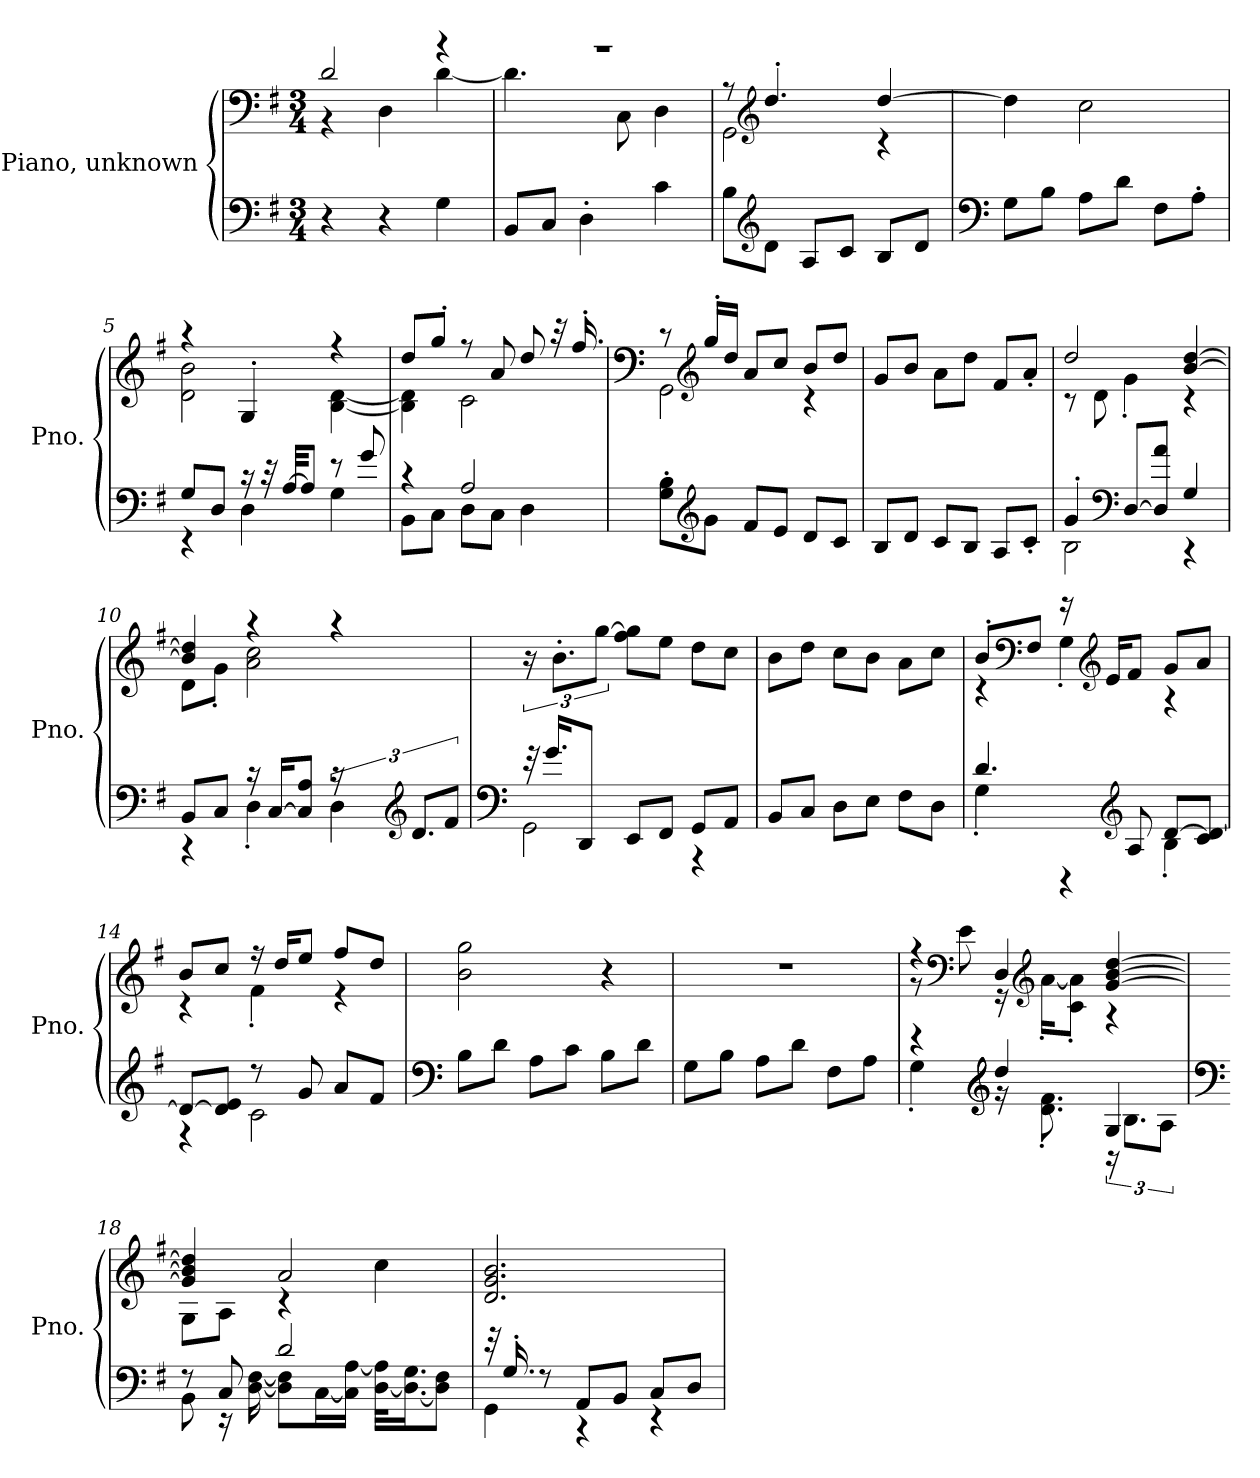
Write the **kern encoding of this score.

**kern	**kern
*part1	*part1
*staff2	*staff1
*I"Piano, unknown	*
*I'Pno.	*
*clefF4	*clefF4
*k[f#]	*k[f#]
*M3/4	*M3/4
*MM156	*MM156
=1	=1
*	*^
4r	2d/	4r
4r	.	4D\
4G\	4r	[4d\
=2	=2	=2
8BB/L	2.r	4.d\]
8C/J	.	.
4D'\	.	.
.	.	8C\
4c\	.	4D\
=3	=3	=3
8B\L	8r	2GG\
*clefG2	*clefG2	*
8d\J	4.dd'/	.
8A/L	.	.
8c/J	.	.
8B/L	[4dd/	4r
8d/J	.	.
*	*v	*v
=4	=4
*clefF4	*
8G\L	4dd\]
8B\J	.
8A\L	2cc\
8d\J	.
8F#\L	.
8A'\J	.
=5	=5
*^	*^
8G/L	4r	4r	2d\ 2b\
8D/J	.	.	.
16r	4D\	4G'/	.
32r	.	.	.
[32A/KKL	.	.	.
8A/J]	.	.	.
8r	4G\	4r	[4B\ [4d\
8g/	.	.	.
!!LO:LB:g=z	!!
=6	=6	=6	=6
4r	8BB\L	8dd/L	4B\] 4d\]
.	8C\J	8gg'/J	.
2A/	8D\L	8r	2c\
.	8C\J	8a/	.
.	4D\	8dd/	.
.	.	32r	.
.	.	16.ff#'/	.
*v	*v	*	*
=7	=7	=7
*	*clefF4	*
8G\' 8B\'L	8r	2GG\
*clefG2	*clefG2	*
8g\J	16gg'/LL	.
.	16dd/JJ	.
8f#/L	8a/L	.
8e/J	8cc/J	.
8d/L	8b/L	4r
8c/J	8dd/J	.
*	*v	*v
=8	=8
8B/L	8g/L
8d/J	8b/J
8c/L	8a\L
8B/J	8dd\J
8A/L	8f#/L
8c'/J	8a'/J
=9	=9
*^	*^
4g'/	2B\	2dd/	8r
.	.	.	8d\
*clefF4	*	*	*
[8D/L	.	.	4g'\
8D/] 8a/J	.	.	.
4G/	4r	[4b/ [4dd/	4r
!!LO:LB:g=z	!!
=10	=10	=10	=10
8BB/L	4r	4b/] 4dd/]	8d\L
8C/J	.	.	8g'\J
16r	4D'\	4r	2a\ 2cc\
[16C/KL	.	.	.
8C/] 8A/J	.	.	.
24r	4D\	4r	.
*clefG2	*	*	*
12.d/L	.	.	.
12f#/J	.	.	.
*	*	*v	*v
=11	=11	=11
*clefF4	*	*
32r	2GG\	24r
16.g/KL	.	.
.	.	12.b'\L
8DD/J	.	.
.	.	[12gg\J
8EE/L	.	8ff#\ 8gg\]L
8FF#/J	.	8ee\J
8GG/L	4r	8dd\L
8AA/J	.	8cc\J
*v	*v	*
=12	=12
8BB/L	8b\L
8C/J	8dd\J
8D\L	8cc\L
8E\J	8b\J
8F#\L	8a\L
8D\J	8cc\J
=13	=13
*^	*^
4.d/	4G'\	8b'/L	4r
*	*	*clefF4	*
.	.	8F#/J	.
.	4r	16r	4G'\
*	*	*clefG2	*
.	.	16e/KL	.
*clefG2	*	*	*
8A/	.	8f#/J	.
[8d/L	4B'\	8g/L	4r
8c/ 8d/_J	.	8a/J	.
!!LO:LB:g=z	!!
=14	=14	=14	=14
8d/L_	4r	8b/L	4r
8d/] 8e/J	.	8cc/J	.
8r	2c\	16r	4f#'\
.	.	16dd/KL	.
8g/	.	8ee/J	.
8a/L	.	8ff#/L	4r
8f#/J	.	8dd/J	.
*v	*v	*	*
*	*v	*v
=15	=15
*clefF4	*
8B\L	2b\ 2gg\
8d\J	.
8A\L	.
8c\J	.
8B\L	4r
8d\J	.
=16	=16
8G\L	2.r
8B\J	.
8A\L	.
8d\J	.
8F#\L	.
8A\J	.
=17	=17
*^	*^
4r	4G'\	4r	8r
*	*	*clefF4	*
.	.	.	8e\
*clefG2	*	*	*
4dd/	16r	4D/	16r
*	*	*clefG2	*
.	8.d\' 8.f#\'	.	[16a'\KL
.	.	.	8c\' 8a\]'J
4G/	24r	[4g/ [4b/ [4dd/	4r
.	12.B\L	.	.
.	12A\J	.	.
!!LO:LB:g=z	!!
=18	=18	=18	=18
*clefF4	*	*	*
8r	8BB\	4g/] 4b/] 4dd/]	8G\L
8C/	16r	.	8A\J
.	[16D\ [16F#\	.	.
2d/	8D\] 8F#\]L	2a/	4r
.	[16C\L	.	.
.	16C\] [16A\JJ	.	.
.	[32D\ 32A\]KLL	.	4cc\
.	16.D\_ 16.G\J	.	.
.	8D\] 8F#\J	.	.
*	*	*v	*v
=19	=19	=19
32r	4GG\	2.d/ 2.g/ 2.b/
16.G'/	.	.
8r	.	.
8AA/L	4r	.
8BB/J	.	.
8C/L	4r	.
8D/J	.	.
*v	*v	*
=	=
*-	*-
